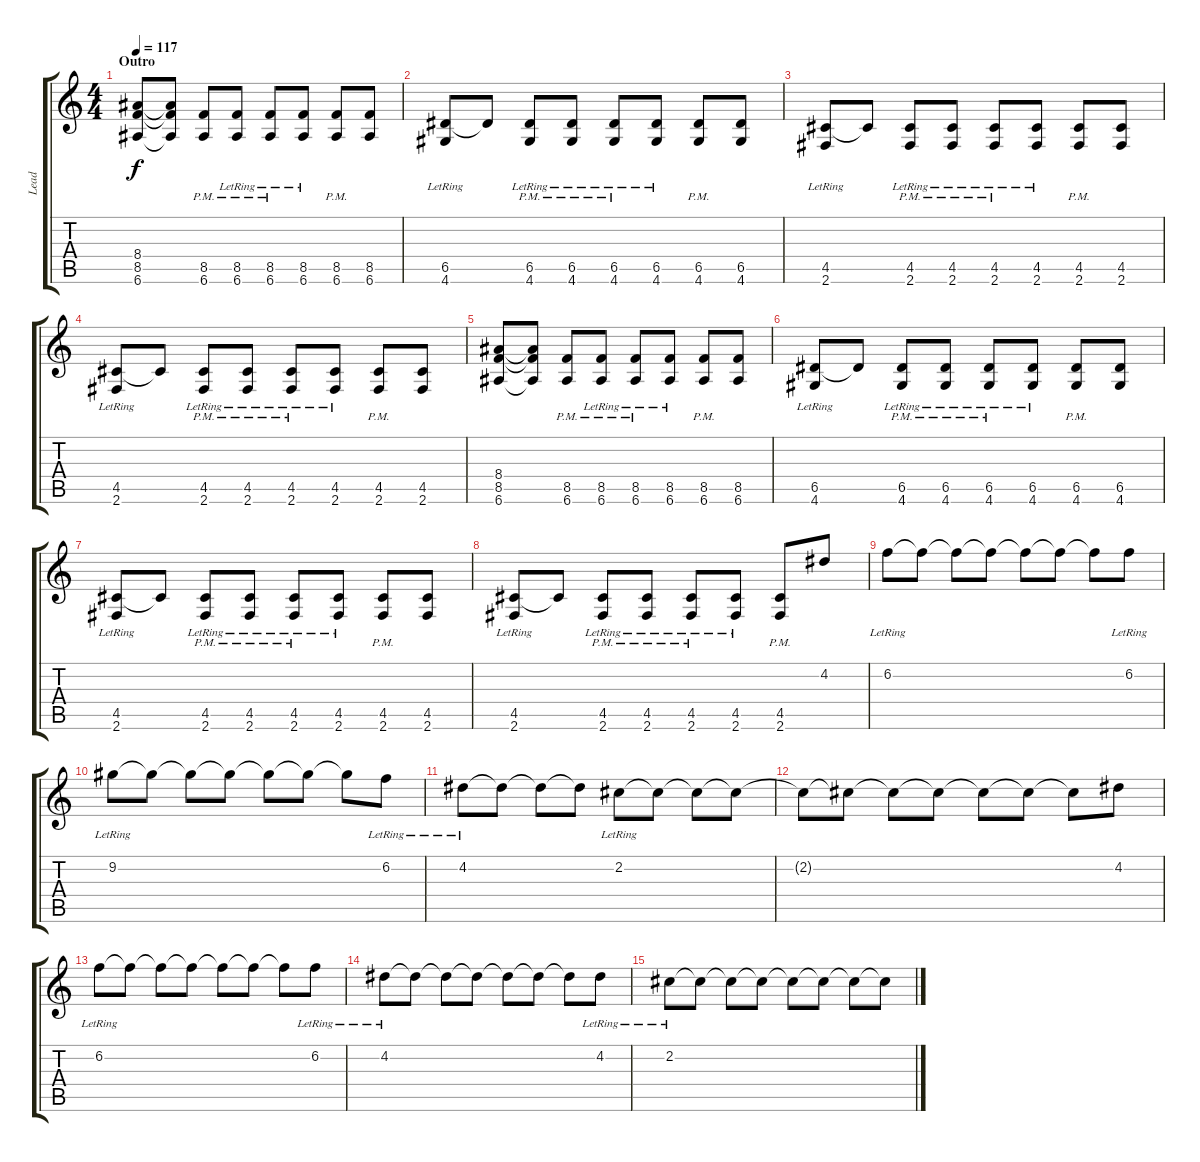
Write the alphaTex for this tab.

\track ("Lead" "Lead") {instrument overdrivenguitar}
\staff {score tabs}
\tuning (E4 B3 G3 D3 A2 E2) {hide}
\ts (4 4)
\section ("" "Outro")
\tempo 117
\clef g2
\ks c
(8.4 8.5 6.6).8{dy f instrument distortionguitar} (8.4{t} 8.5{t} 6.6{t}).8 (8.5{pm} 6.6{pm}).8 (8.5{pm} 6.6{pm lr}).8 (8.5{pm} 6.6{pm lr}).8 (8.5 6.6{lr}).8 (8.5{pm} 6.6{pm}).8 (8.5 6.6).8 |
(6.5 4.6{lr}).8 6.5{t}.8 (6.5{pm} 4.6{pm lr}).8 (6.5{pm} 4.6{pm lr}).8 (6.5{pm} 4.6{pm lr}).8 (6.5 4.6{lr}).8 (6.5{pm} 4.6{pm}).8 (6.5 4.6).8 |
(4.5 2.6{lr}).8 4.5{t}.8 (4.5{pm} 2.6{pm lr}).8 (4.5{pm} 2.6{pm lr}).8 (4.5{pm} 2.6{pm lr}).8 (4.5 2.6{lr}).8 (4.5{pm} 2.6{pm}).8 (4.5 2.6).8 |
(4.5 2.6{lr}).8 4.5{t}.8 (4.5{pm} 2.6{pm lr}).8 (4.5{pm} 2.6{pm lr}).8 (4.5{pm} 2.6{pm lr}).8 (4.5 2.6{lr}).8 (4.5{pm} 2.6{pm}).8 (4.5 2.6).8 |
(8.4 8.5 6.6).8{instrument distortionguitar} (8.4{t} 8.5{t} 6.6{t}).8 (8.5{pm} 6.6{pm}).8 (8.5{pm} 6.6{pm lr}).8 (8.5{pm} 6.6{pm lr}).8 (8.5 6.6{lr}).8 (8.5{pm} 6.6{pm}).8 (8.5 6.6).8 |
(6.5 4.6{lr}).8 6.5{t}.8 (6.5{pm} 4.6{pm lr}).8 (6.5{pm} 4.6{pm lr}).8 (6.5{pm} 4.6{pm lr}).8 (6.5 4.6{lr}).8 (6.5{pm} 4.6{pm}).8 (6.5 4.6).8 |
(4.5 2.6{lr}).8 4.5{t}.8 (4.5{pm} 2.6{pm lr}).8 (4.5{pm} 2.6{pm lr}).8 (4.5{pm} 2.6{pm lr}).8 (4.5 2.6{lr}).8 (4.5{pm} 2.6{pm}).8 (4.5 2.6).8 |
(4.5 2.6{lr}).8 4.5{t}.8 (4.5{pm} 2.6{pm lr}).8 (4.5{pm} 2.6{pm lr}).8 (4.5{pm} 2.6{pm lr}).8 (4.5 2.6{lr}).8 (4.5{pm} 2.6{pm}).8 4.2.8 |
6.2{lr}.8 6.2{t}.8 6.2{t}.8 6.2{t}.8 6.2{t}.8 6.2{t}.8 6.2{t}.8 6.2{lr}.8 |
9.2{lr}.8 9.2{t}.8 9.2{t}.8 9.2{t}.8 9.2{t}.8 9.2{t}.8 9.2{t}.8 6.2{lr}.8 |
4.2{lr}.8 4.2{t}.8 4.2{t}.8 4.2{t}.8 2.2{lr}.8 2.2{t}.8 2.2{t}.8 2.2{t}.8 |
2.2{t}.8 2.2{t}.8 2.2{t}.8 2.2{t}.8 2.2{t}.8 2.2{t}.8 2.2{t}.8 4.2.8 |
6.2{lr}.8 6.2{t}.8 6.2{t}.8 6.2{t}.8 6.2{t}.8 6.2{t}.8 6.2{t}.8 6.2{lr}.8 |
4.2{lr}.8 4.2{t}.8 4.2{t}.8 4.2{t}.8 4.2{t}.8 4.2{t}.8 4.2{t}.8 4.2{lr}.8 |
2.2{lr}.8 2.2{t}.8 2.2{t}.8 2.2{t}.8 2.2{t}.8 2.2{t}.8 2.2{t}.8 2.2{t}.8
